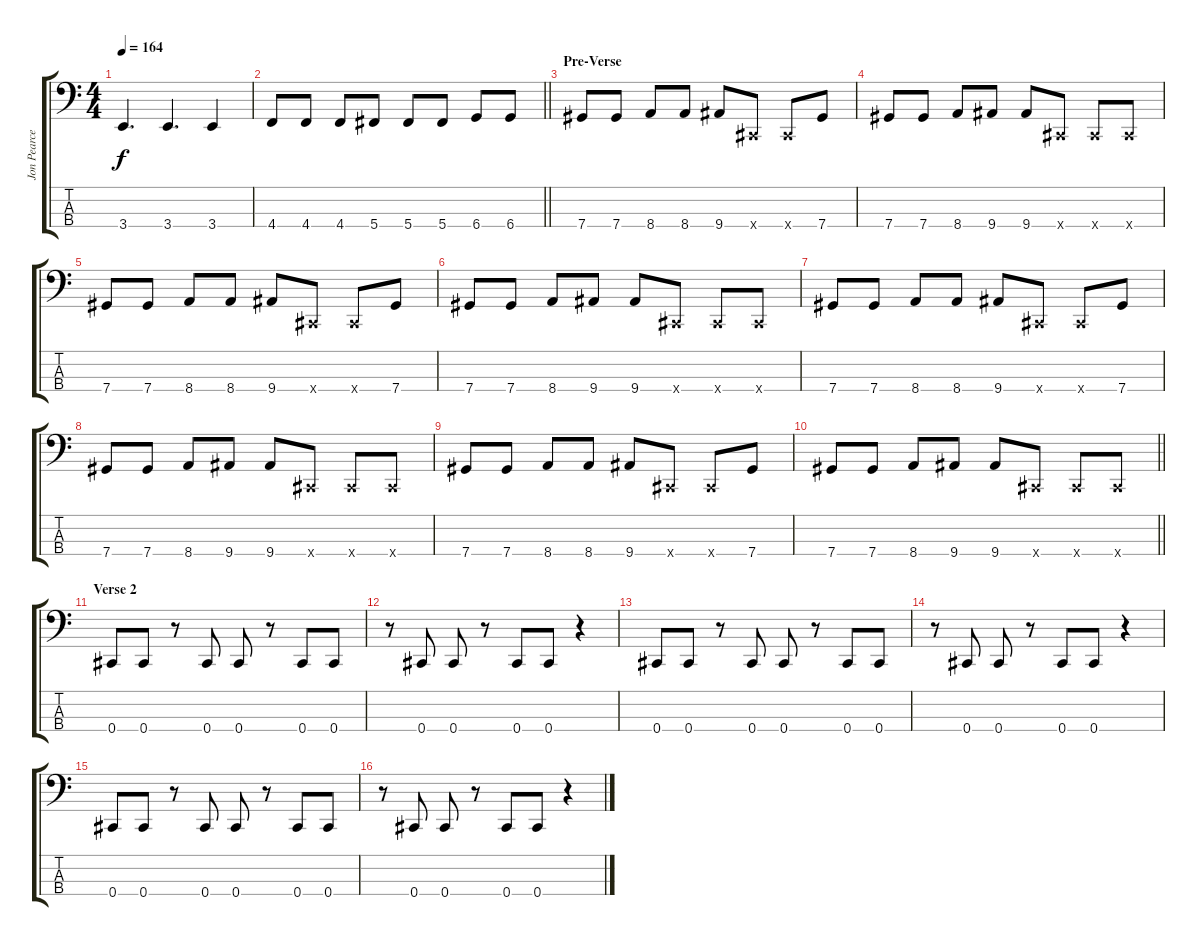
\track ("Jon Pearce" "Jon Pearce") {instrument electricbasspick}
\staff {score tabs}
\tuning (Gb2 Db2 Ab1 Db1) {hide}
\ts (4 4)
\tempo 164
\clef f4
\ks c
3.4.4{d dy f} 3.4.4{d} 3.4.4 |
\barLineRight lightlight
4.4.8 4.4.8 4.4.8 5.4.8 5.4.8 5.4.8 6.4.8 6.4.8 |
\section ("" "Pre-Verse")
7.4.8 7.4.8 8.4.8 8.4.8 9.4.8 0.4{x}.8 0.4{x}.8 7.4.8 |
7.4.8 7.4.8 8.4.8 9.4.8 9.4.8 0.4{x}.8 0.4{x}.8 0.4{x}.8 |
7.4.8 7.4.8 8.4.8 8.4.8 9.4.8 0.4{x}.8 0.4{x}.8 7.4.8 |
7.4.8 7.4.8 8.4.8 9.4.8 9.4.8 0.4{x}.8 0.4{x}.8 0.4{x}.8 |
7.4.8 7.4.8 8.4.8 8.4.8 9.4.8 0.4{x}.8 0.4{x}.8 7.4.8 |
7.4.8 7.4.8 8.4.8 9.4.8 9.4.8 0.4{x}.8 0.4{x}.8 0.4{x}.8 |
7.4.8 7.4.8 8.4.8 8.4.8 9.4.8 0.4{x}.8 0.4{x}.8 7.4.8 |
\barLineRight lightlight
7.4.8 7.4.8 8.4.8 9.4.8 9.4.8 0.4{x}.8 0.4{x}.8 0.4{x}.8 |
\section ("" "Verse 2")
0.4.8 0.4.8 r.8 0.4.8 0.4.8 r.8 0.4.8 0.4.8 |
r.8 0.4.8 0.4.8 r.8 0.4.8 0.4.8 r.4 |
0.4.8 0.4.8 r.8 0.4.8 0.4.8 r.8 0.4.8 0.4.8 |
r.8 0.4.8 0.4.8 r.8 0.4.8 0.4.8 r.4 |
0.4.8 0.4.8 r.8 0.4.8 0.4.8 r.8 0.4.8 0.4.8 |
r.8 0.4.8 0.4.8 r.8 0.4.8 0.4.8 r.4
